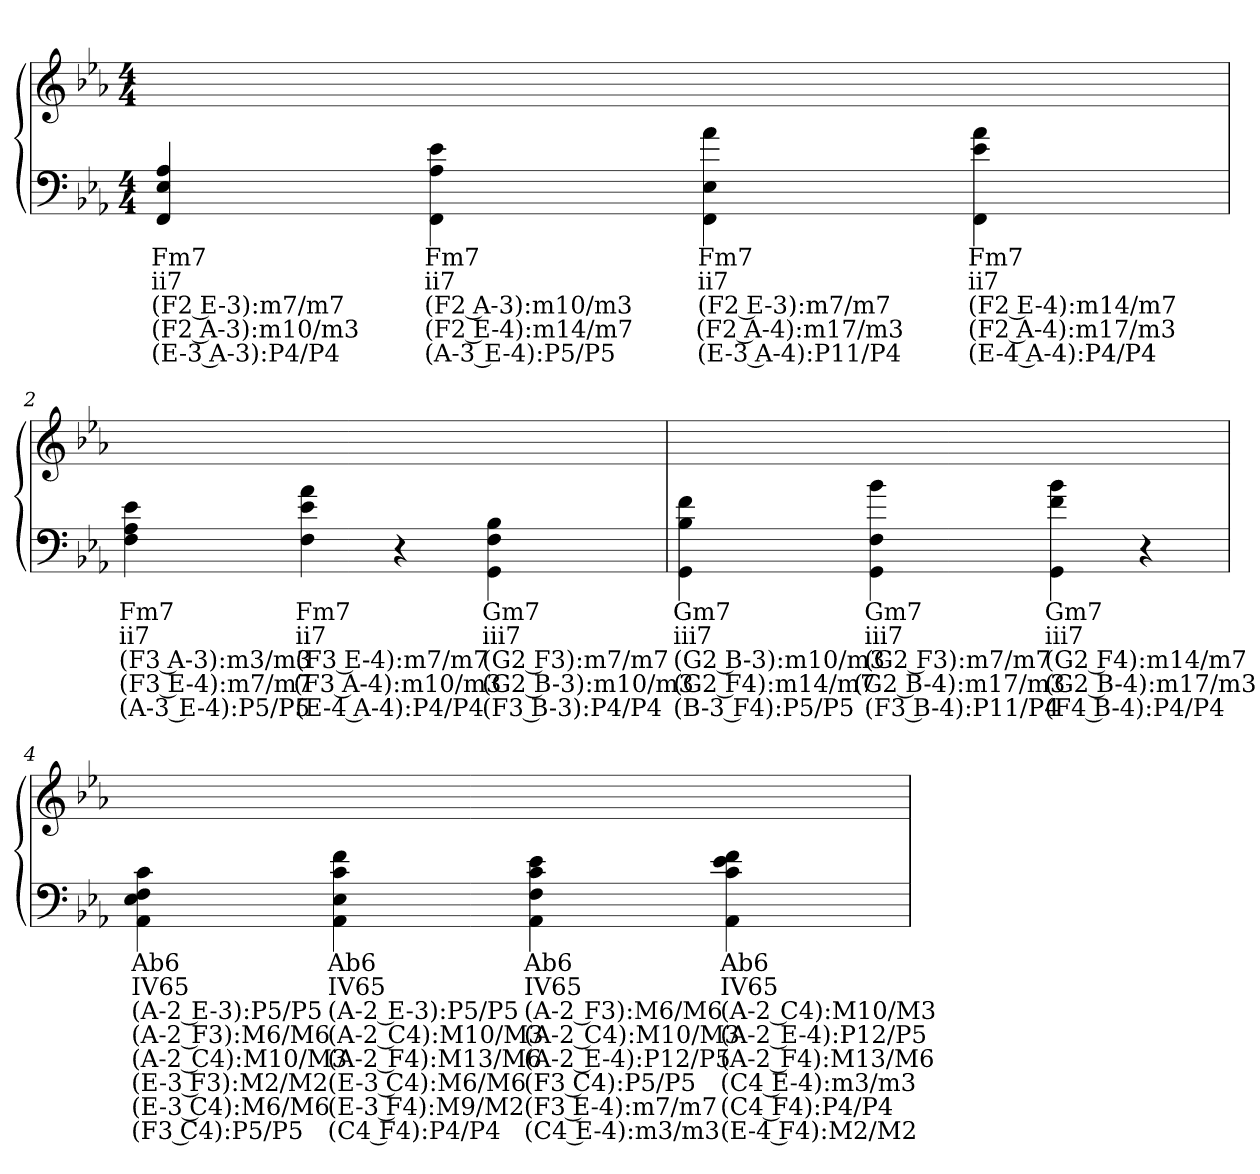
**kern	**text	**text	**text	**text	**text	**text	**text	**text	**kern
*part2	*part2	*part2	*part2	*part2	*part2	*part2	*part2	*part2	*part1
*staff2	*staff2	*staff2	*staff2	*staff2	*staff2	*staff2	*staff2	*staff2	*staff1
*clefF4	*	*	*	*	*	*	*	*	*clefG2
*k[b-e-a-]	*	*	*	*	*	*	*	*	*k[b-e-a-]
*E-:	*	*	*	*	*	*	*	*	*E-:
*M4/4	*	*	*	*	*	*	*	*	*M4/4
*MM60	*	*	*	*	*	*	*	*	*MM60
=1	=1	=1	=1	=1	=1	=1	=1	=1	=1
4FF 4E- 4A-	Fm7	ii7	(F2 E-3):m7/m7	(F2 A-3):m10/m3	(E-3 A-3):P4/P4	.	.	.	1ryy
4FF 4A- 4e-	Fm7	ii7	(F2 A-3):m10/m3	(F2 E-4):m14/m7	(A-3 E-4):P5/P5	.	.	.	.
4FF 4E- 4a-	Fm7	ii7	(F2 E-3):m7/m7	(F2 A-4):m17/m3	(E-3 A-4):P11/P4	.	.	.	.
4FF 4e- 4a-	Fm7	ii7	(F2 E-4):m14/m7	(F2 A-4):m17/m3	(E-4 A-4):P4/P4	.	.	.	.
=2	=2	=2	=2	=2	=2	=2	=2	=2	=2
4F 4A- 4e-	Fm7	ii7	(F3 A-3):m3/m3	(F3 E-4):m7/m7	(A-3 E-4):P5/P5	.	.	.	1ryy
4F 4e- 4a-	Fm7	ii7	(F3 E-4):m7/m7	(F3 A-4):m10/m3	(E-4 A-4):P4/P4	.	.	.	.
4r	.	.	.	.	.	.	.	.	.
4GG 4F 4B-	Gm7	iii7	(G2 F3):m7/m7	(G2 B-3):m10/m3	(F3 B-3):P4/P4	.	.	.	.
=3	=3	=3	=3	=3	=3	=3	=3	=3	=3
4GG 4B- 4f	Gm7	iii7	(G2 B-3):m10/m3	(G2 F4):m14/m7	(B-3 F4):P5/P5	.	.	.	1ryy
4GG 4F 4b-	Gm7	iii7	(G2 F3):m7/m7	(G2 B-4):m17/m3	(F3 B-4):P11/P4	.	.	.	.
4GG 4f 4b-	Gm7	iii7	(G2 F4):m14/m7	(G2 B-4):m17/m3	(F4 B-4):P4/P4	.	.	.	.
4r	.	.	.	.	.	.	.	.	.
=4	=4	=4	=4	=4	=4	=4	=4	=4	=4
4AA- 4E- 4F 4c	Ab6	IV65	(A-2 E-3):P5/P5	(A-2 F3):M6/M6	(A-2 C4):M10/M3	(E-3 F3):M2/M2	(E-3 C4):M6/M6	(F3 C4):P5/P5	1ryy
4AA- 4E- 4c 4f	Ab6	IV65	(A-2 E-3):P5/P5	(A-2 C4):M10/M3	(A-2 F4):M13/M6	(E-3 C4):M6/M6	(E-3 F4):M9/M2	(C4 F4):P4/P4	.
4AA- 4F 4c 4e-	Ab6	IV65	(A-2 F3):M6/M6	(A-2 C4):M10/M3	(A-2 E-4):P12/P5	(F3 C4):P5/P5	(F3 E-4):m7/m7	(C4 E-4):m3/m3	.
4AA- 4c 4e- 4f	Ab6	IV65	(A-2 C4):M10/M3	(A-2 E-4):P12/P5	(A-2 F4):M13/M6	(C4 E-4):m3/m3	(C4 F4):P4/P4	(E-4 F4):M2/M2	.
=	=	=	=	=	=	=	=	=	=
*-	*-	*-	*-	*-	*-	*-	*-	*-	*-
